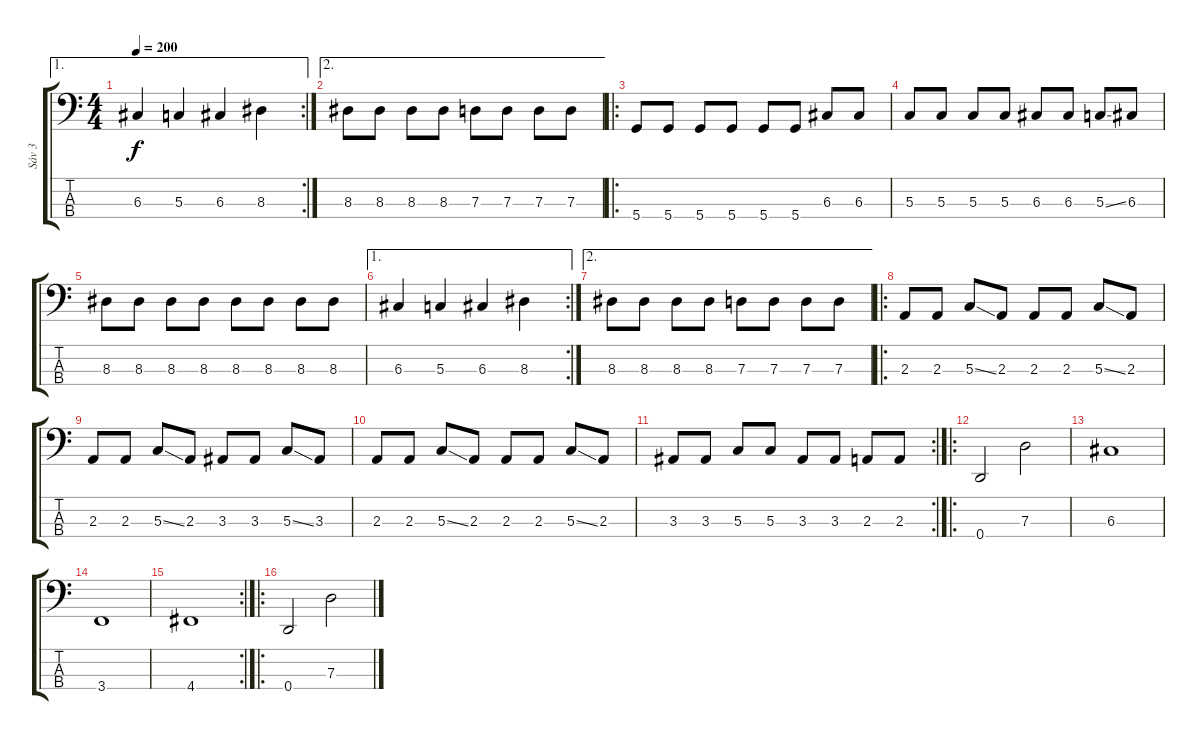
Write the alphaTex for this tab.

\track ("Sáv 3" "Sáv 3") {instrument electricbassfinger}
\staff {score tabs}
\tuning (F2 C2 G1 D1) {hide}
\ae 1
\rc 2
\ts (4 4)
\tempo 200
\clef f4
\ks c
6.3.4{dy f} 5.3.4 6.3.4 8.3.4 |
\ae 2
8.3.8 8.3.8 8.3.8 8.3.8 7.3.8 7.3.8 7.3.8 7.3.8 |
\ro
5.4.8 5.4.8 5.4.8 5.4.8 5.4.8 5.4.8 6.3.8 6.3.8 |
5.3.8 5.3.8 5.3.8 5.3.8 6.3.8 6.3.8 5.3{ss}.8 6.3.8 |
8.3.8 8.3.8 8.3.8 8.3.8 8.3.8 8.3.8 8.3.8 8.3.8 |
\ae 1
\rc 2
6.3.4 5.3.4 6.3.4 8.3.4 |
\ae 2
8.3.8 8.3.8 8.3.8 8.3.8 7.3.8 7.3.8 7.3.8 7.3.8 |
\ro
2.3.8 2.3.8 5.3{ss}.8 2.3.8 2.3.8 2.3.8 5.3{ss}.8 2.3.8 |
2.3.8 2.3.8 5.3{ss}.8 2.3.8 3.3.8 3.3.8 5.3{ss}.8 3.3.8 |
2.3.8 2.3.8 5.3{ss}.8 2.3.8 2.3.8 2.3.8 5.3{ss}.8 2.3.8 |
\rc 2
3.3.8 3.3.8 5.3.8 5.3.8 3.3.8 3.3.8 2.3.8 2.3.8 |
\ro
0.4.2 7.3.2 |
6.3.1 |
3.4.1 |
\rc 2
4.4.1 |
\ro
0.4.2 7.3.2
